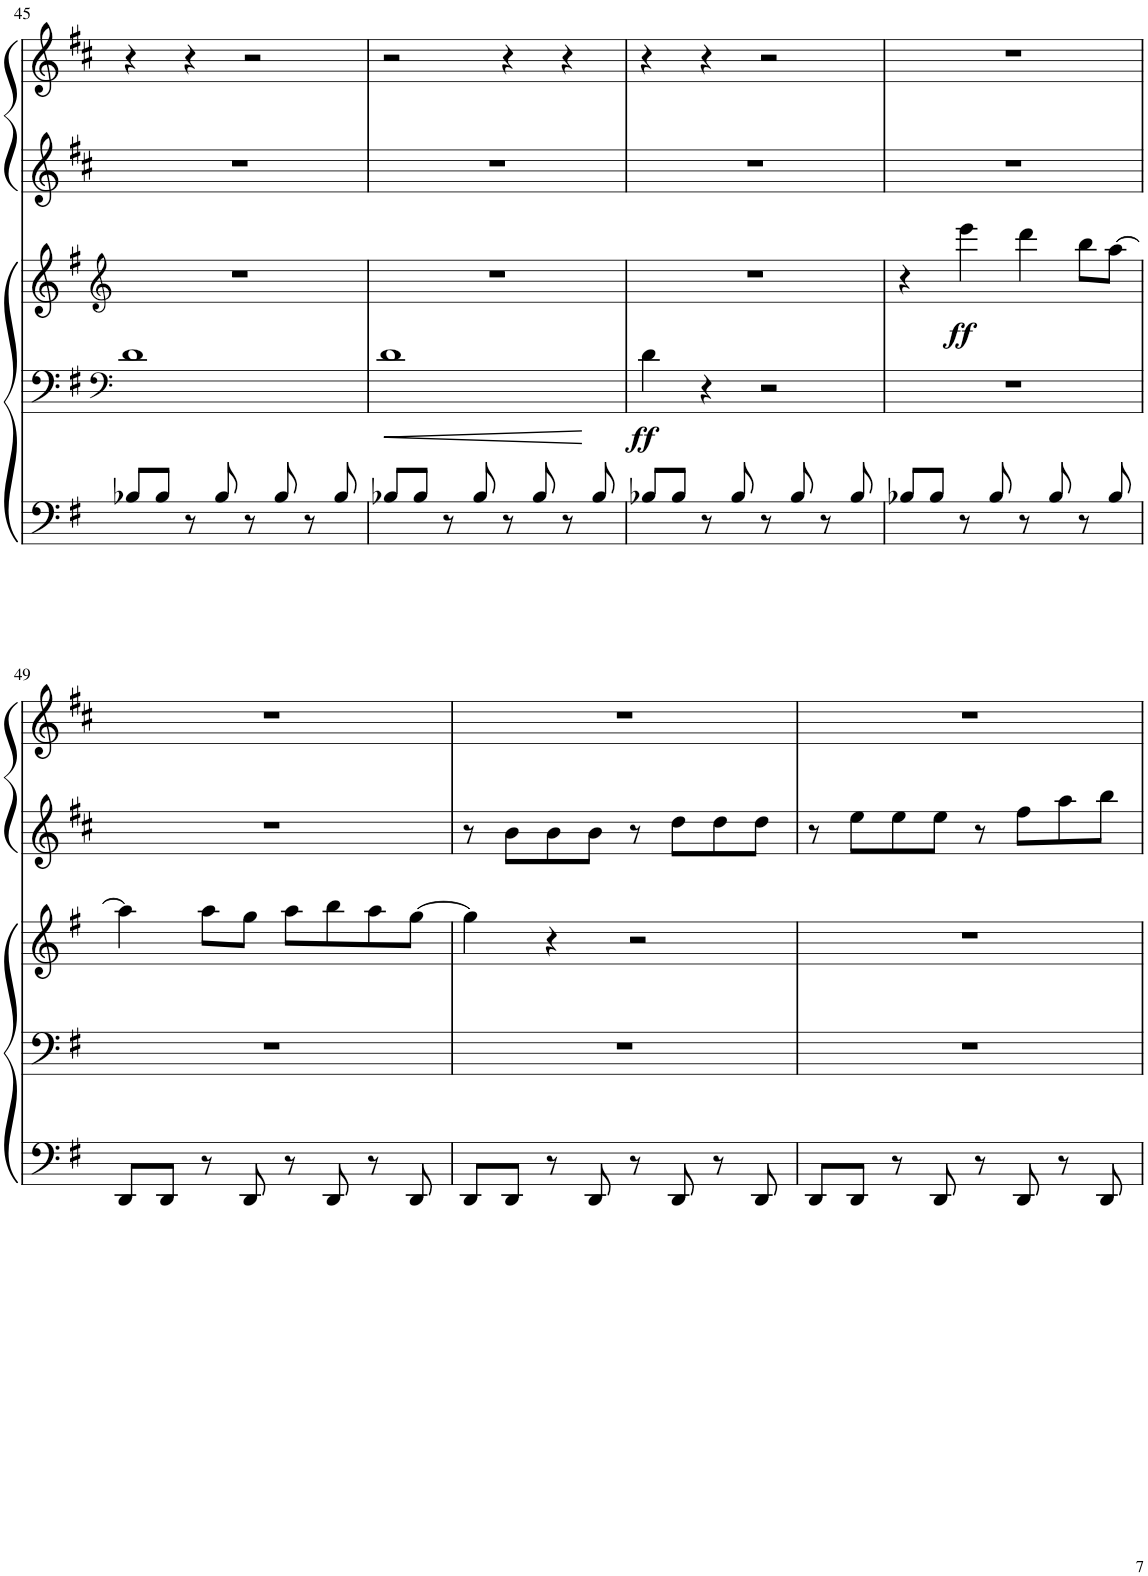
**kern	**kern	**kern	**dynam	**kern	**kern
*part2	*part2	*part2	*part2	*part1	*part1
*staff5	*staff4	*staff3	*staff3/4/5	*staff2	*staff1
!!LO:PB:g=z
*clefF4	*clefF4	*clefG2	*	*clefG2	*clefG2
*k[f#]	*k[f#]	*k[f#]	*	*k[f#c#]	*k[f#c#]
*M2/2	*M2/2	*M2/2	*	*M2/2	*M2/2
=45	=45	=45	=45	=45	=45
8B-X/L	1d	1r	.	1r	4r
8B-/J	.	.	.	.	.
8r	.	.	.	.	4r
8B-/	.	.	.	.	.
8r	.	.	.	.	2r
8B-/	.	.	.	.	.
8r	.	.	.	.	.
8B-/	.	.	.	.	.
=46	=46	=46	=46	=46	=46
8B-X/L	1d	1r	.	1r	2r
8B-/J	.	.	.	.	.
8r	.	.	.	.	.
8B-/	.	.	.	.	.
8r	.	.	.	.	4r
8B-/	.	.	.	.	.
8r	.	.	.	.	4r
8B-/	.	.	.	.	.
=47	=47	=47	=47	=47	=47
!	!	!	!LO:DY:b=2	!	!
8B-X/L	4d\	1r	ff	1r	4r
8B-/J	.	.	.	.	.
8r	4r	.	.	.	4r
8B-/	.	.	.	.	.
8r	2r	.	.	.	2r
8B-/	.	.	.	.	.
8r	.	.	.	.	.
8B-/	.	.	.	.	.
=48	=48	=48	=48	=48	=48
8B-X/L	1r	4r	.	1r	1r
8B-/J	.	.	.	.	.
!	!	!	!LO:DY:b	!	!
8r	.	4eee\	ff	.	.
8B-/	.	.	.	.	.
8r	.	4ddd\	.	.	.
8B-/	.	.	.	.	.
8r	.	8bb\L	.	.	.
8B-/	.	[>8aa\J	.	.	.
!!LO:LB:g=z
=49	=49	=49	=49	=49	=49
8DD/L	1r	4aa\]	.	1r	1r
8DD/J	.	.	.	.	.
8r	.	8aa\L	.	.	.
8DD/	.	8gg\J	.	.	.
8r	.	8aa\L	.	.	.
8DD/	.	8bb\	.	.	.
8r	.	8aa\	.	.	.
8DD/	.	[>8gg\J	.	.	.
=50	=50	=50	=50	=50	=50
8DD/L	1r	4gg\]	.	8r	1r
8DD/J	.	.	.	8b\L	.
8r	.	4r	.	8b\	.
8DD/	.	.	.	8b\J	.
8r	.	2r	.	8r	.
8DD/	.	.	.	8dd\L	.
8r	.	.	.	8dd\	.
8DD/	.	.	.	8dd\J	.
=51	=51	=51	=51	=51	=51
8DD/L	1r	1r	.	8r	1r
8DD/J	.	.	.	8ee\L	.
8r	.	.	.	8ee\	.
8DD/	.	.	.	8ee\J	.
8r	.	.	.	8r	.
8DD/	.	.	.	8ff#\L	.
8r	.	.	.	8aa\	.
8DD/	.	.	.	8bb\J	.
=	=	=	=	=	=
*-	*-	*-	*-	*-	*-
